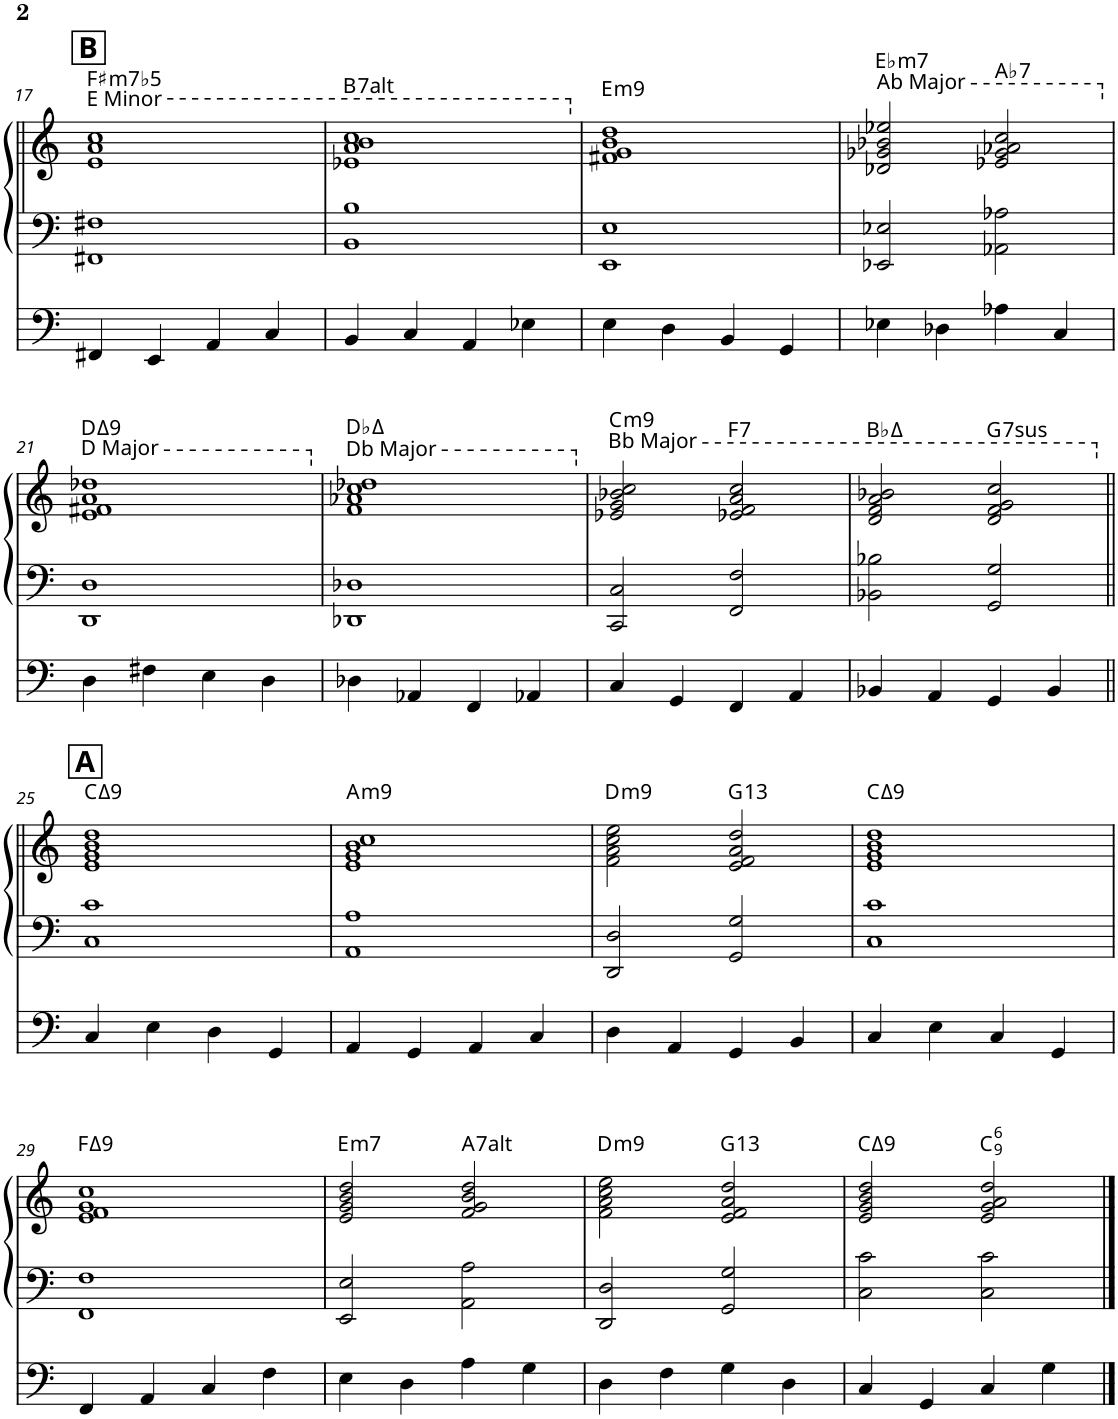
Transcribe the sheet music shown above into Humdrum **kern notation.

**kern	**kern	**kern	**harte
*part2	*part1	*part1	*part1
*staff3	*staff2	*staff1	*
*I"Bass	*I"Piano	*	*
!!LO:PB:g=z
*clefF4	*clefF4	*clefG2	*
*Trd7c12	*	*	*
*k[]	*k[]	*k[]	*
*M4/4	*M4/4	*M4/4	*
!!LO:REH:place=s1:a:B:cj:fs=14:t=B
=17	=17	=17	=17
!	!	!LO:TX:a:t=E Minor	!LO:H:kt=m7b5
4FF#X/	1FF#X 1F#X	1e 1a 1cc	F#:hdim7
4EE/	.	.	.
4AA/	.	.	.
4C/	.	.	.
=18	=18	=18	=18
!	!	!	!LO:H:kt=7
4BB/	1BB 1B	1e-X 1a 1b 1cc	B:(3,b5,#5,b7,b9,#9)
4C/	.	.	.
4AA/	.	.	.
4E-X\	.	.	.
=19	=19	=19	=19
!	!	!	!LO:H:kt=m9
4E\	1EE 1E	1f#X 1g 1b 1dd	E:min9
4D\	.	.	.
4BB/	.	.	.
4GG/	.	.	.
=20	=20	=20	=20
!	!	!LO:TX:a:t=Ab Major	!LO:H:kt=m7
4E-X\	2EE-X/ 2E-X/	2d-X/ 2g-X/ 2b-X/ 2ee-X/	Eb:min7
4D-X\	.	.	.
!	!	!	!LO:H:kt=7
4A-X\	2AA-X\ 2A-X\	2e-X/ 2g-/ 2a-X/ 2cc/	Ab:7
4C/	.	.	.
!!LO:LB:g=z
=21	=21	=21	=21
!	!	!LO:TX:a:t=D Major	!LO:H:kt=9
4D\	1DD 1D	1e 1f#X 1a 1dd-X	D:maj9
4F#X\	.	.	.
4E\	.	.	.
4D\	.	.	.
=22	=22	=22	=22
!	!	!LO:TX:a:t=Db Major	!
4D-X\	1DD-X 1D-X	1f 1a-X 1cc 1dd-X	Db:maj
4AA-X/	.	.	.
4FF/	.	.	.
4AA-X/	.	.	.
=23	=23	=23	=23
!	!	!LO:TX:a:t=Bb Major	!LO:H:kt=m9
4C/	2CC/ 2C/	2e-X/ 2g/ 2b-X/ 2cc/	C:min9
4GG/	.	.	.
!	!	!	!LO:H:kt=7
4FF/	2FF/ 2F/	2e-X/ 2f/ 2a/ 2cc/	F:7
4AA/	.	.	.
=24	=24	=24	=24
4BB-X/	2BB-X\ 2B-X\	2d/ 2f/ 2a/ 2b-X/	Bb:maj
4AA/	.	.	.
!	!	!	!LO:H:kt=7sus
4GG/	2GG/ 2G/	2d/ 2f/ 2g/ 2cc/	G:sus4(7)
4BB-/	.	.	.
!!LO:LB:g=z
!!LO:REH:place=s1:a:B:cj:fs=14:t=A
=25||	=25||	=25||	=25||
!	!	!	!LO:H:kt=9
4C/	1C 1c	1e 1g 1b 1dd	C:maj9
4E\	.	.	.
4D\	.	.	.
4GG/	.	.	.
=26	=26	=26	=26
!	!	!	!LO:H:kt=m9
4AA/	1AA 1A	1e 1g 1b 1cc	A:min9
4GG/	.	.	.
4AA/	.	.	.
4C/	.	.	.
=27	=27	=27	=27
!	!	!	!LO:H:kt=m9
4D\	2DD/ 2D/	2f\ 2a\ 2cc\ 2ee\	D:min9
4AA/	.	.	.
!	!	!	!LO:H:kt=13
4GG/	2GG/ 2G/	2e/ 2f/ 2a/ 2dd/	G:9(11,13)
4BB/	.	.	.
=28	=28	=28	=28
!	!	!	!LO:H:kt=9
4C/	1C 1c	1e 1g 1b 1dd	C:maj9
4E\	.	.	.
4C/	.	.	.
4GG/	.	.	.
!!LO:LB:g=z
=29	=29	=29	=29
!	!	!	!LO:H:kt=9
4FF/	1FF 1F	1e 1f 1g 1cc	F:maj9
4AA/	.	.	.
4C/	.	.	.
4F\	.	.	.
=30	=30	=30	=30
!	!	!	!LO:H:kt=m7
4E\	2EE/ 2E/	2e/ 2g/ 2b/ 2dd/	E:min7
4D\	.	.	.
!	!	!	!LO:H:kt=7
4A\	2AA\ 2A\	2f/ 2g/ 2b/ 2dd/	A:(3,b5,#5,b7,b9,#9)
4G\	.	.	.
=31	=31	=31	=31
!	!	!	!LO:H:kt=m9
4D\	2DD/ 2D/	2f\ 2a\ 2cc\ 2ee\	D:min9
4F\	.	.	.
!	!	!	!LO:H:kt=13
4G\	2GG/ 2G/	2e/ 2f/ 2a/ 2dd/	G:9(11,13)
4D\	.	.	.
=32	=32	=32	=32
!	!	!	!LO:H:kt=9
4C/	2C\ 2c\	2e/ 2g/ 2b/ 2dd/	C:maj9
4GG/	.	.	.
!	!	!	!LO:H:kt=6
4C/	2C\ 2c\	2e/ 2g/ 2a/ 2dd/	C:maj6(9)
4G\	.	.	.
==	==	==	==
*-	*-	*-	*-
